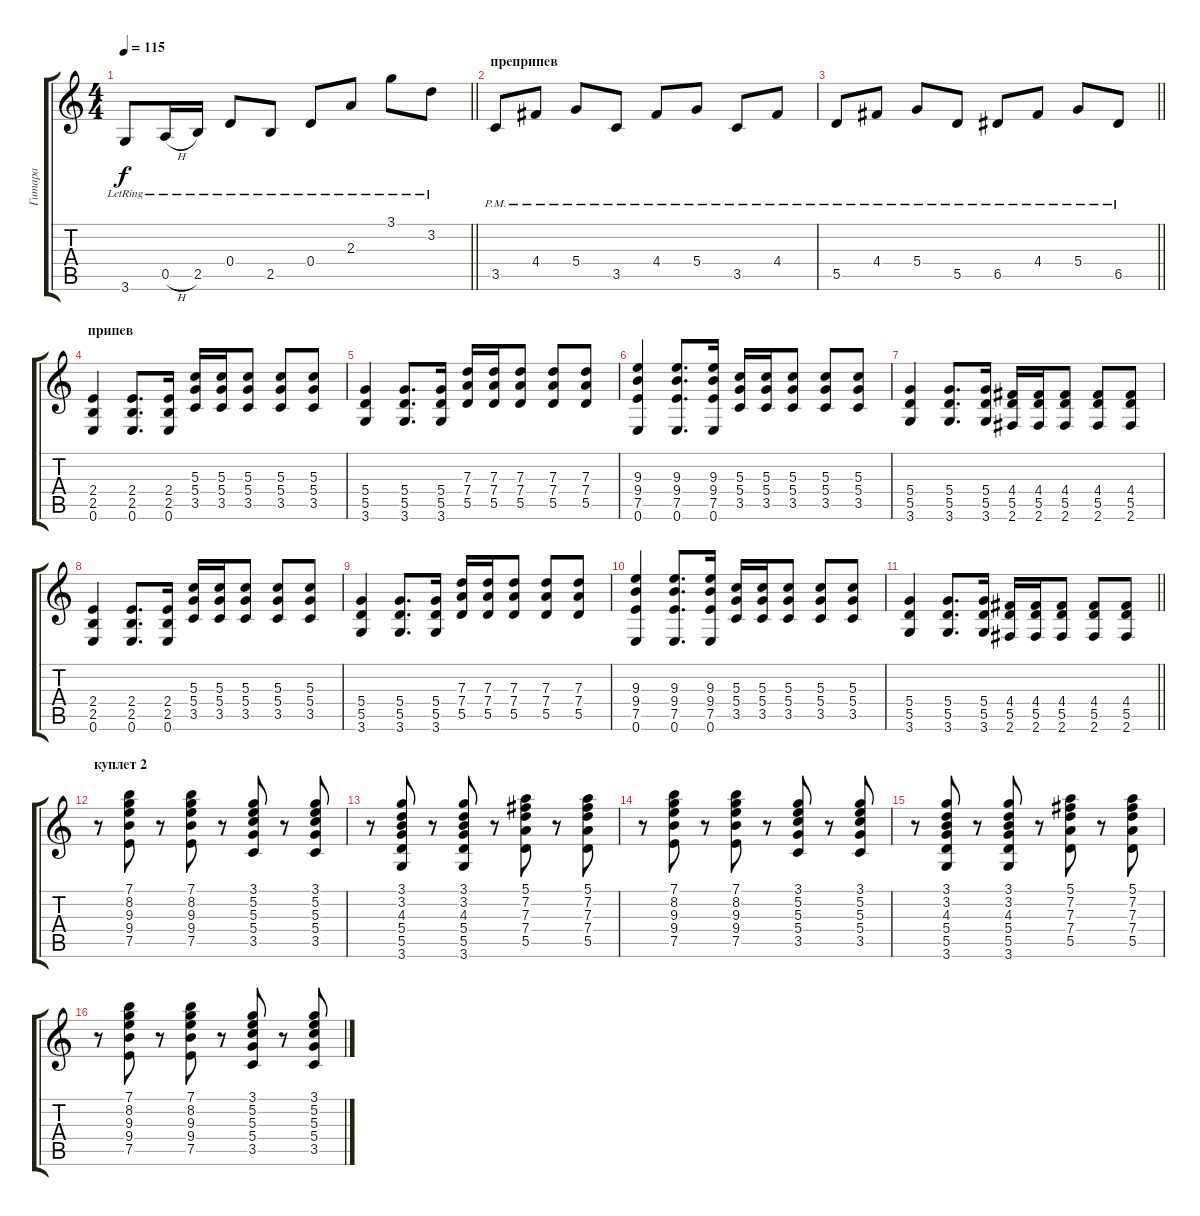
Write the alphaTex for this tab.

\track ("Гитара" "Гитара") {instrument acousticguitarsteel}
\staff {score tabs}
\tuning (E4 B3 G3 D3 A2 E2) {hide}
\ts (4 4)
\tempo 115
\clef g2
\barLineRight lightlight
\ks c
3.6{lr}.8{dy f} 0.5{h lr}.16 2.5{lr}.16 0.4{lr}.8 2.5{lr}.8 0.4{lr}.8 2.3{lr}.8 3.1{lr}.8 3.2{lr}.8 |
\section ("" "преприпев")
3.5{pm}.8 4.4{pm}.8 5.4{pm}.8 3.5{pm}.8 4.4{pm}.8 5.4{pm}.8 3.5{pm}.8 4.4{pm}.8 |
\barLineRight lightlight
5.5{pm}.8 4.4{pm}.8 5.4{pm}.8 5.5{pm}.8 6.5{pm}.8 4.4{pm}.8 5.4{pm}.8 6.5{pm}.8 |
\section ("" "припев")
(2.4 2.5 0.6).4 (2.4 2.5 0.6).8{d} (2.4 2.5 0.6).16 (5.3 5.4 3.5).16 (5.3 5.4 3.5).16 (5.3 5.4 3.5).8 (5.3 5.4 3.5).8 (5.3 5.4 3.5).8 |
(5.4 5.5 3.6).4 (5.4 5.5 3.6).8{d} (5.4 5.5 3.6).16 (7.3 7.4 5.5).16 (7.3 7.4 5.5).16 (7.3 7.4 5.5).8 (7.3 7.4 5.5).8 (7.3 7.4 5.5).8 |
(9.3 9.4 7.5 0.6).4 (9.3 9.4 7.5 0.6).8{d} (9.3 9.4 7.5 0.6).16 (5.3 5.4 3.5).16 (5.3 5.4 3.5).16 (5.3 5.4 3.5).8 (5.3 5.4 3.5).8 (5.3 5.4 3.5).8 |
(5.4 5.5 3.6).4 (5.4 5.5 3.6).8{d} (5.4 5.5 3.6).16 (4.4 5.5 2.6).16 (4.4 5.5 2.6).16 (4.4 5.5 2.6).8 (4.4 5.5 2.6).8 (4.4 5.5 2.6).8 |
(2.4 2.5 0.6).4 (2.4 2.5 0.6).8{d} (2.4 2.5 0.6).16 (5.3 5.4 3.5).16 (5.3 5.4 3.5).16 (5.3 5.4 3.5).8 (5.3 5.4 3.5).8 (5.3 5.4 3.5).8 |
(5.4 5.5 3.6).4 (5.4 5.5 3.6).8{d} (5.4 5.5 3.6).16 (7.3 7.4 5.5).16 (7.3 7.4 5.5).16 (7.3 7.4 5.5).8 (7.3 7.4 5.5).8 (7.3 7.4 5.5).8 |
(9.3 9.4 7.5 0.6).4 (9.3 9.4 7.5 0.6).8{d} (9.3 9.4 7.5 0.6).16 (5.3 5.4 3.5).16 (5.3 5.4 3.5).16 (5.3 5.4 3.5).8 (5.3 5.4 3.5).8 (5.3 5.4 3.5).8 |
\barLineRight lightlight
(5.4 5.5 3.6).4 (5.4 5.5 3.6).8{d} (5.4 5.5 3.6).16 (4.4 5.5 2.6).16 (4.4 5.5 2.6).16 (4.4 5.5 2.6).8 (4.4 5.5 2.6).8 (4.4 5.5 2.6).8 |
\section ("" "куплет 2")
r.8 (7.1 8.2 9.3 9.4 7.5).8 r.8 (7.1 8.2 9.3 9.4 7.5).8 r.8 (3.1 5.2 5.3 5.4 3.5).8 r.8 (3.1 5.2 5.3 5.4 3.5).8 |
r.8 (3.1 3.2 4.3 5.4 5.5 3.6).8 r.8 (3.1 3.2 4.3 5.4 5.5 3.6).8 r.8 (5.1 7.2 7.3 7.4 5.5).8 r.8 (5.1 7.2 7.3 7.4 5.5).8 |
r.8 (7.1 8.2 9.3 9.4 7.5).8 r.8 (7.1 8.2 9.3 9.4 7.5).8 r.8 (3.1 5.2 5.3 5.4 3.5).8 r.8 (3.1 5.2 5.3 5.4 3.5).8 |
r.8 (3.1 3.2 4.3 5.4 5.5 3.6).8 r.8 (3.1 3.2 4.3 5.4 5.5 3.6).8 r.8 (5.1 7.2 7.3 7.4 5.5).8 r.8 (5.1 7.2 7.3 7.4 5.5).8 |
r.8 (7.1 8.2 9.3 9.4 7.5).8 r.8 (7.1 8.2 9.3 9.4 7.5).8 r.8 (3.1 5.2 5.3 5.4 3.5).8 r.8 (3.1 5.2 5.3 5.4 3.5).8
